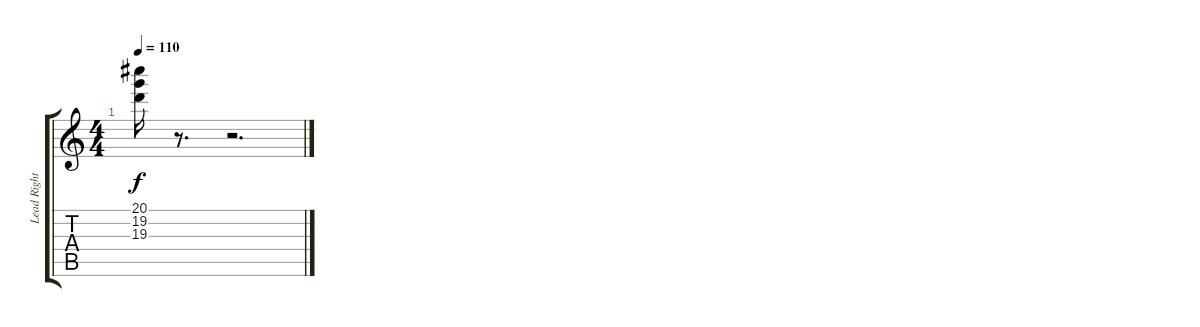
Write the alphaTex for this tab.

\track ("Lead Right" "Lead Right") {instrument overdrivenguitar}
\staff {score tabs}
\tuning (F4 C4 G3 D3 A2 E2) {hide}
\ts (4 4)
\tempo 110
\clef g2
\ks c
(20.1 19.2 19.3).16{dy f} r.8{d} r.2{d}
